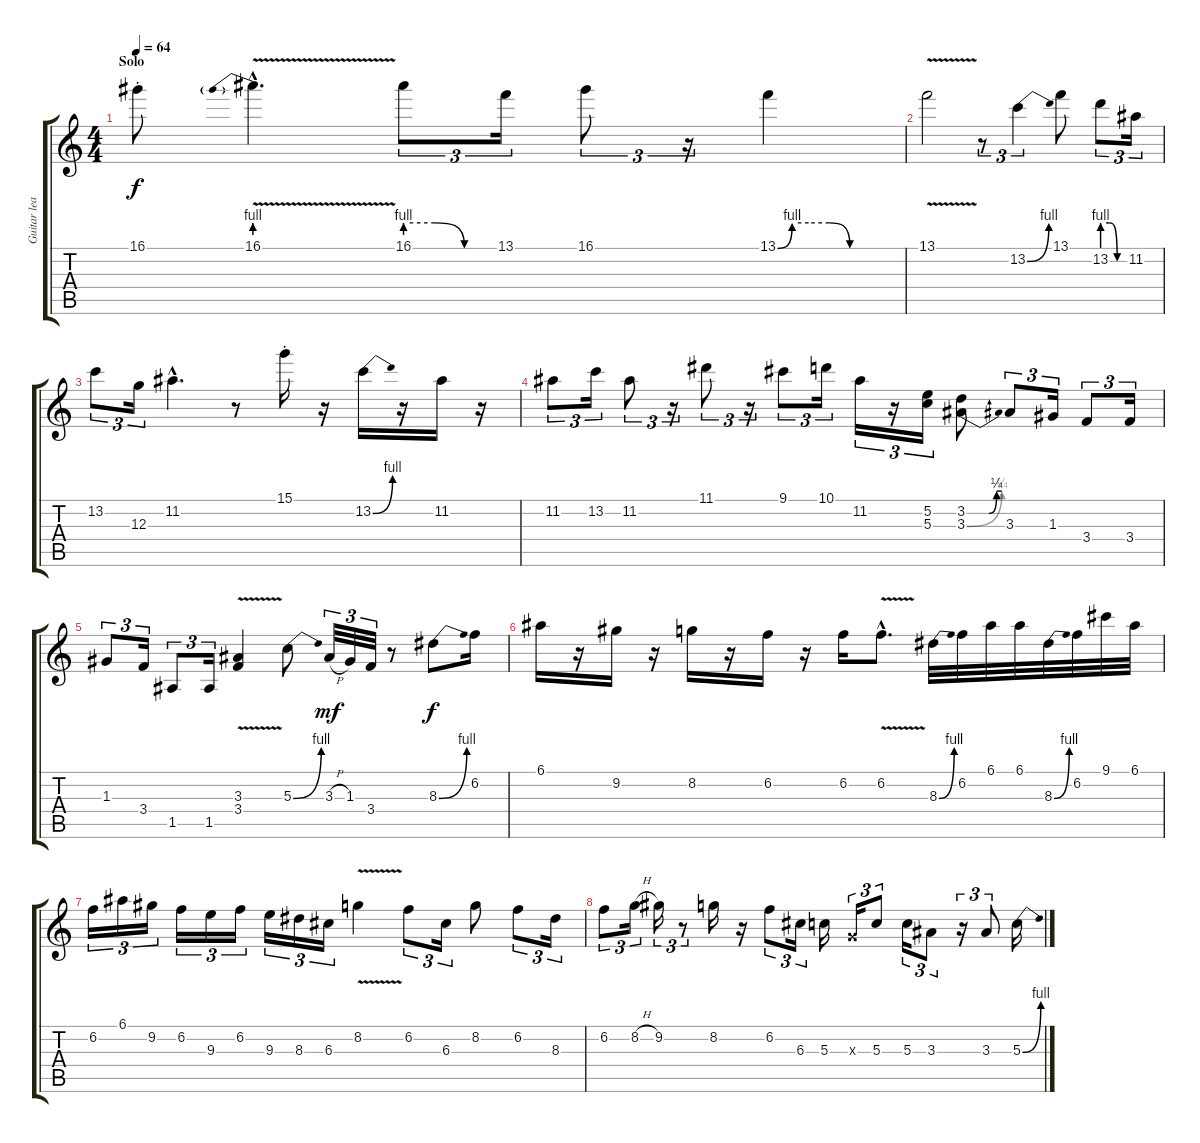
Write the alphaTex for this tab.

\track ("Guitar lead" "Guitar lea") {instrument distortionguitar}
\staff {score tabs}
\tuning (E4 B3 G3 D3 A2 E2) {hide}
\ts (4 4)
\section ("" "Solo")
\tempo 64
\clef g2
\ks c
16.1{st}.8{dy f} 16.1{be (prebend 0 4 60 4) v hac}.4{d} 16.1{be (custom 0 4 20 4 40 0 60 0)}.8{tu (3 2)} 13.1.16{tu (3 2)} 16.1.8{tu (3 2)} r.16{tu (3 2)} 13.1{be (custom 0 0 7 4 15 4 25 4 35 0 45 0 60 0)}.4 |
13.1{v}.2 r.8{tu (3 2)} 13.2{be (bend 0 0 60 4)}.4{tu (3 2)} 13.1.8 13.2{be (custom 0 4 20 4 40 0 60 0)}.8{tu (3 2)} 11.2.16{tu (3 2)} |
13.2.8{tu (3 2)} 12.3.16{tu (3 2)} 11.2{hac}.4{d} r.8 15.1{st}.16 r.16 13.2{be (bend 0 0 60 4)}.16 r.16 11.2.16 r.16 |
11.2.8{tu (3 2)} 13.2.16{tu (3 2)} 11.2.8{tu (3 2)} r.16{tu (3 2)} 11.1.8{tu (3 2)} r.16{tu (3 2)} 9.1.8{tu (3 2)} 10.1.16{tu (3 2)} 11.2.16{tu (3 2)} r.16{tu (3 2)} (5.2 5.3).16{tu (3 2)} (3.2{be (custom 0 0 38 0 51 1 60 1)} 3.3{be (bend 0 0 60 1)}).8 3.3.8{tu (3 2)} 1.3.16{tu (3 2)} 3.4.8{tu (3 2)} 3.4.16{tu (3 2)} |
1.3.8{tu (3 2)} 3.4.16{tu (3 2)} 1.5.8{tu (3 2)} 1.5.16{tu (3 2)} (3.3{v} 3.4{v}).4 5.3{be (bend 0 0 60 4)}.8 3.3{h}.32{tu (3 2) dy mf} 1.3.32{tu (3 2)} 3.4.32{tu (3 2)} r.8 8.3{be (bend 0 0 60 4)}.8{dy f} 6.2.16 |
6.1.16 r.16 9.2.16 r.16 8.2.16 r.16 6.2.16 r.16 6.2.16 6.2{v hac}.8{d} 8.3{be (bend 0 0 60 4)}.32 6.2.32 6.1.32 6.1.32 8.3{be (bend 0 0 60 4)}.32 6.2.32 9.1.32 6.1.32 |
6.2.16{tu (3 2)} 6.1.16{tu (3 2)} 9.2.16{tu (3 2)} 6.2.16{tu (3 2)} 9.3.16{tu (3 2)} 6.2.16{tu (3 2)} 9.3.16{tu (3 2)} 8.3.16{tu (3 2)} 6.3.16{tu (3 2)} 8.2{v}.4 6.2.8{tu (3 2)} 6.3.16{tu (3 2)} 8.2.8 6.2.8{tu (3 2)} 8.3.16{tu (3 2)} |
6.2.8{tu (3 2)} 8.2{h}.16{tu (3 2)} 9.2.16{tu (3 2)} r.8{tu (3 2)} 8.2.16 r.16 6.2.8{tu (3 2)} 6.3.16{tu (3 2)} 5.3.16 0.3{x}.16{tu (3 2)} 5.3.8{tu (3 2)} 5.3.16{tu (3 2)} 3.3.8{tu (3 2)} r.16{tu (3 2)} 3.3.8{tu (3 2)} 5.3{be (bend 0 0 60 4)}.16
